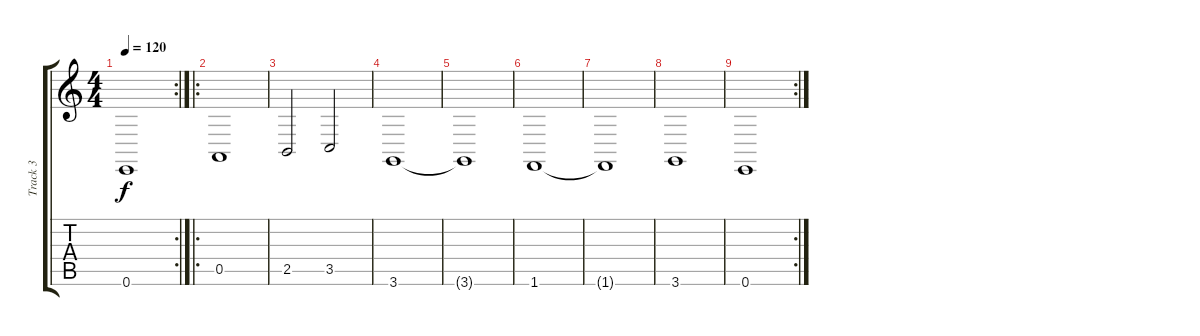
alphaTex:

\track ("Track 3" "Track 3") {instrument cello}
\staff {score tabs}
\tuning (E4 B3 G3 D3 A2 E2) {hide}
\rc 2
\ts (4 4)
\tempo 120
\clef g2
\ks c
0.6.1{dy f} |
\ro
0.5.1 |
2.5.2 3.5.2 |
3.6.1 |
3.6{t}.1 |
1.6.1 |
1.6{t}.1 |
3.6.1 |
\rc 2
0.6.1
